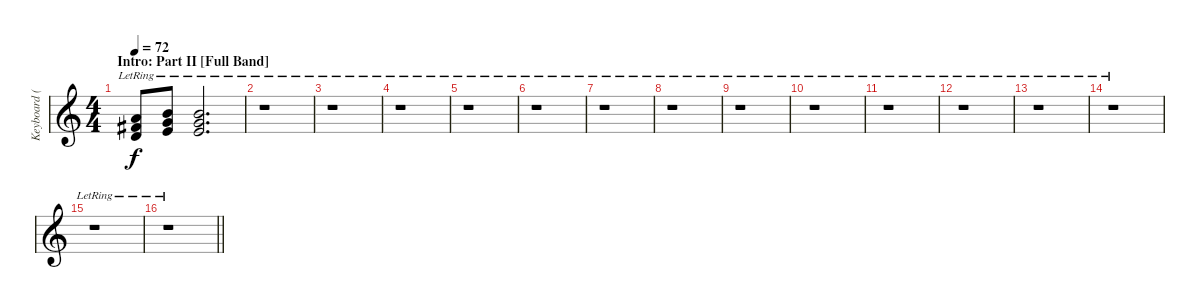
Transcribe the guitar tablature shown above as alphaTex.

\track ("Keyboard (Piano: Right Hand)" "Keyboard (") {instrument electricgrandpiano}
\staff {score}
\tuning (E4 B3 G3 D3 A2 E2) {hide}
\ts (4 4)
\section ("" "Intro: Part II [Full Band]")
\tempo 72
\clef g2
\ks c
(5.1{lr} 7.2{lr} 7.3{lr}).8{dy f} (7.1{lr} 8.2{lr} 9.3{lr}).8 (7.1{lr} 8.2{lr} 9.3{lr}).2{d} |
r.1 |
r.1 |
r.1 |
r.1 |
r.1 |
r.1 |
r.1 |
r.1 |
r.1 |
r.1 |
r.1 |
r.1 |
r.1 |
r.1 |
\barLineRight lightlight
r.1
